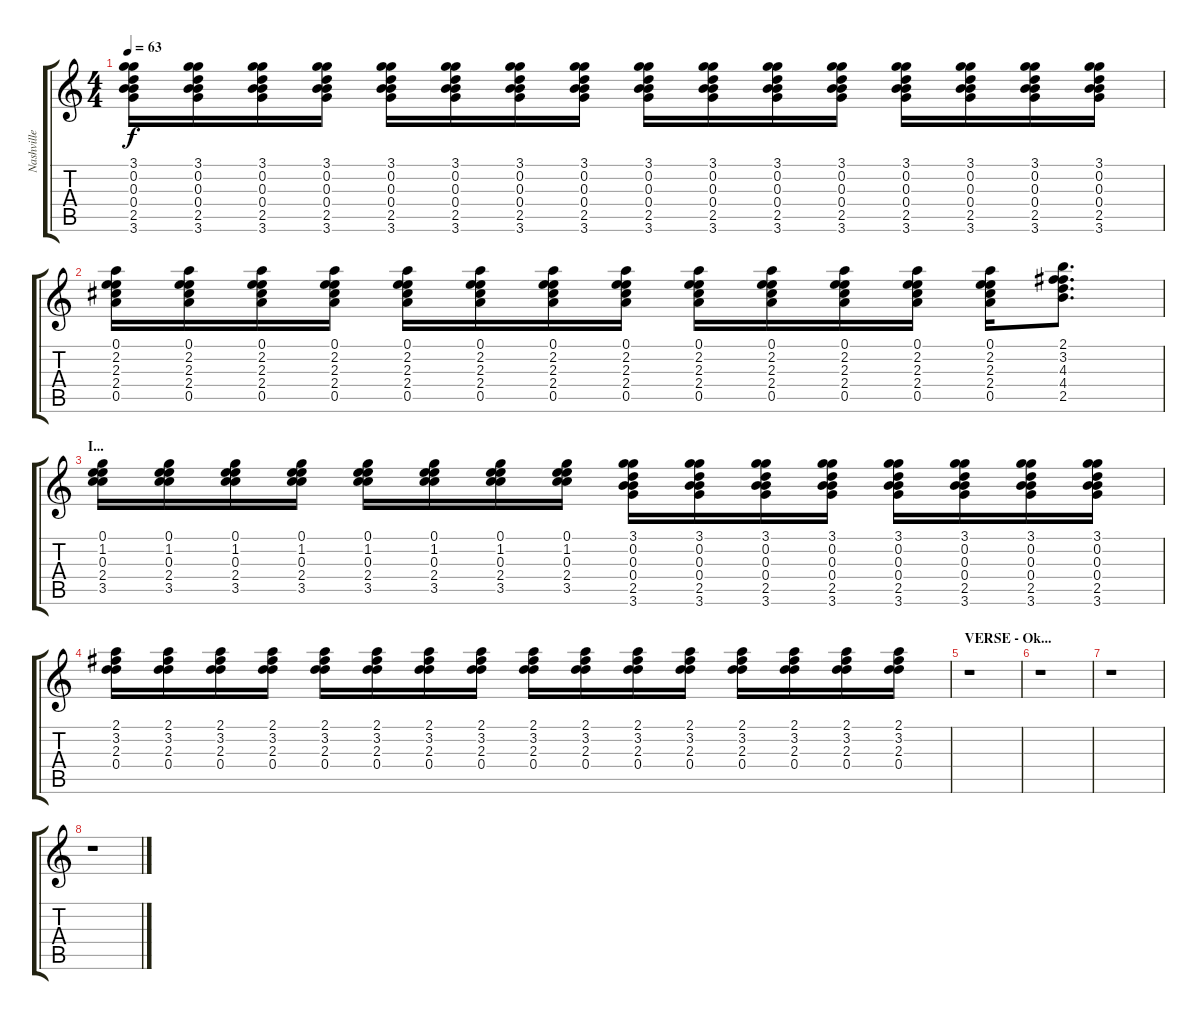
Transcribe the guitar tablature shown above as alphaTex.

\track ("Nashville Acoustic (Ritenour)" "Nashville ") {instrument acousticguitarsteel}
\staff {score tabs}
\tuning (E4 B3 G4 D4 A3 E3) {hide}
\ts (4 4)
\tempo 63
\clef g2
\ks c
(3.1 0.2 0.3 0.4 2.5 3.6).16{dy f} (3.1 0.2 0.3 0.4 2.5 3.6).16 (3.1 0.2 0.3 0.4 2.5 3.6).16 (3.1 0.2 0.3 0.4 2.5 3.6).16 (3.1 0.2 0.3 0.4 2.5 3.6).16 (3.1 0.2 0.3 0.4 2.5 3.6).16 (3.1 0.2 0.3 0.4 2.5 3.6).16 (3.1 0.2 0.3 0.4 2.5 3.6).16 (3.1 0.2 0.3 0.4 2.5 3.6).16 (3.1 0.2 0.3 0.4 2.5 3.6).16 (3.1 0.2 0.3 0.4 2.5 3.6).16 (3.1 0.2 0.3 0.4 2.5 3.6).16 (3.1 0.2 0.3 0.4 2.5 3.6).16 (3.1 0.2 0.3 0.4 2.5 3.6).16 (3.1 0.2 0.3 0.4 2.5 3.6).16 (3.1 0.2 0.3 0.4 2.5 3.6).16 |
(0.1 2.2 2.3 2.4 0.5).16 (0.1 2.2 2.3 2.4 0.5).16 (0.1 2.2 2.3 2.4 0.5).16 (0.1 2.2 2.3 2.4 0.5).16 (0.1 2.2 2.3 2.4 0.5).16 (0.1 2.2 2.3 2.4 0.5).16 (0.1 2.2 2.3 2.4 0.5).16 (0.1 2.2 2.3 2.4 0.5).16 (0.1 2.2 2.3 2.4 0.5).16 (0.1 2.2 2.3 2.4 0.5).16 (0.1 2.2 2.3 2.4 0.5).16 (0.1 2.2 2.3 2.4 0.5).16 (0.1 2.2 2.3 2.4 0.5).16 (2.1 3.2 4.3 4.4 2.5).8{d} |
\section ("" "I...")
(0.1 1.2 0.3 2.4 3.5).16 (0.1 1.2 0.3 2.4 3.5).16 (0.1 1.2 0.3 2.4 3.5).16 (0.1 1.2 0.3 2.4 3.5).16 (0.1 1.2 0.3 2.4 3.5).16 (0.1 1.2 0.3 2.4 3.5).16 (0.1 1.2 0.3 2.4 3.5).16 (0.1 1.2 0.3 2.4 3.5).16 (3.1 0.2 0.3 0.4 2.5 3.6).16 (3.1 0.2 0.3 0.4 2.5 3.6).16 (3.1 0.2 0.3 0.4 2.5 3.6).16 (3.1 0.2 0.3 0.4 2.5 3.6).16 (3.1 0.2 0.3 0.4 2.5 3.6).16 (3.1 0.2 0.3 0.4 2.5 3.6).16 (3.1 0.2 0.3 0.4 2.5 3.6).16 (3.1 0.2 0.3 0.4 2.5 3.6).16 |
(2.1 3.2 2.3 0.4).16 (2.1 3.2 2.3 0.4).16 (2.1 3.2 2.3 0.4).16 (2.1 3.2 2.3 0.4).16 (2.1 3.2 2.3 0.4).16 (2.1 3.2 2.3 0.4).16 (2.1 3.2 2.3 0.4).16 (2.1 3.2 2.3 0.4).16 (2.1 3.2 2.3 0.4).16 (2.1 3.2 2.3 0.4).16 (2.1 3.2 2.3 0.4).16 (2.1 3.2 2.3 0.4).16 (2.1 3.2 2.3 0.4).16 (2.1 3.2 2.3 0.4).16 (2.1 3.2 2.3 0.4).16 (2.1 3.2 2.3 0.4).16 |
\section ("" "VERSE - Ok...")
r.1 |
r.1 |
r.1 |
r.1
